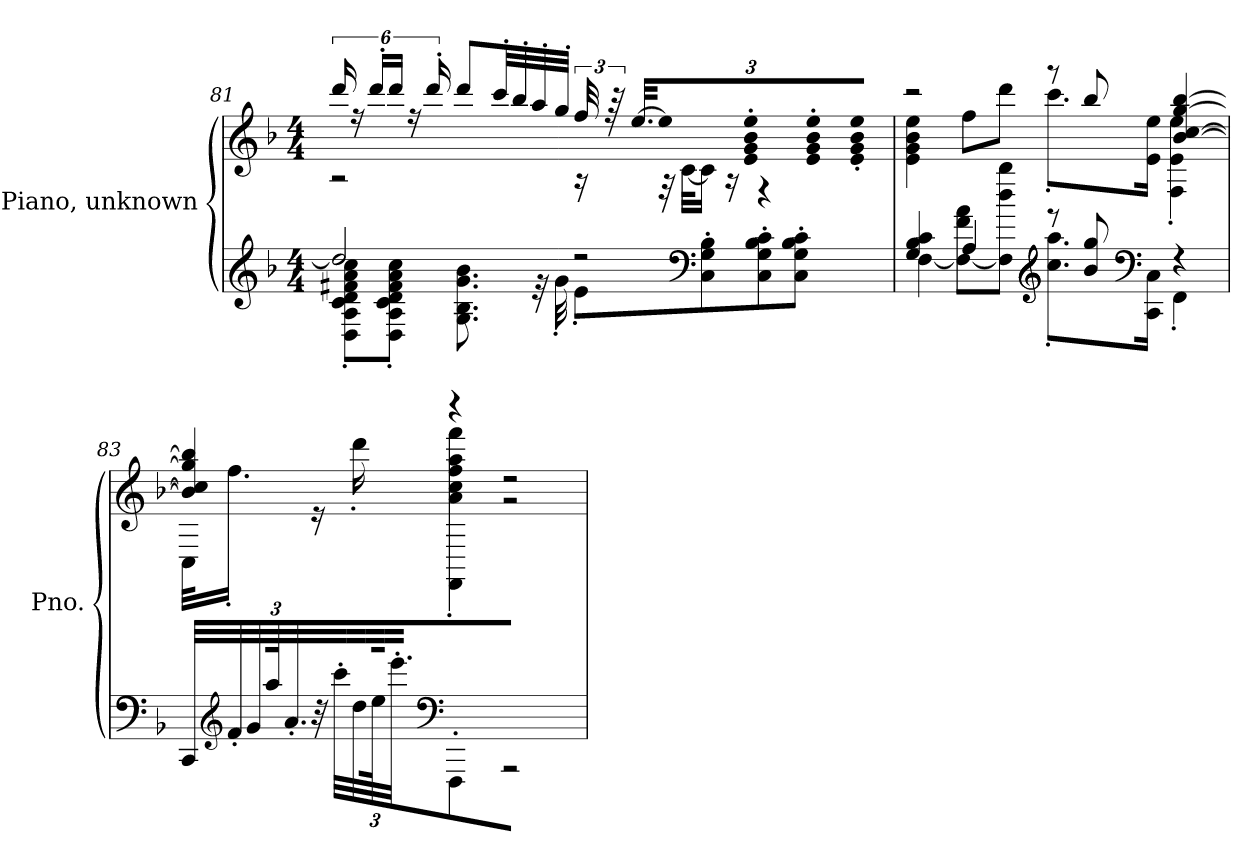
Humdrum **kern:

**kern	**kern
*part1	*part1
*staff2	*staff1
*I"Piano, unknown	*
*I'Pno.	*
!!LO:LB:g=z
*clefG2	*clefG2
*k[b-]	*k[b-]
*M4/4	*M4/4
=81	=81
*^	*^
2dd/]	8D\' 8A\' 8c\' 8d\' 8f#X\' 8a\' 8cc\'L	24ddd/	2r
.	.	24r	.
.	.	24ddd'/LL	.
.	8D\' 8A\' 8c\' 8d\' 8f#\' 8a\' 8cc\'J	24ddd/JJ	.
.	.	24r	.
.	.	24ddd'/	.
.	8.G\ 8.B-\ 8.g\ 8.b-\	8ddd/L	.
.	.	32ccc'/LL	.
.	.	32bb-'/	.
.	32r	32aa'/	.
.	32g'\	32gg'/JJJ	.
2r	8e'\L	48ff/	16r
.	.	96r	.
.	.	[48.ee/KLL	.
.	.	16ee/J]	32r
.	.	.	[32c\KLL
*clefF4	*	*	*
.	8C\' 8G\' 8B-\'	8e/' 8g/' 8b-/' 8ee/'	16c\JJ]
.	.	.	16r
.	8C\' 8G\' 8B-\' 8c\'	8e/' 8g/' 8b-/' 8ee/'	4r
.	8C\' 8G\' 8B-\' 8c\'J	8e/' 8g/' 8b-/' 8ee/'J	.
=82	=82	=82	=82
4G/ 4B-/ 4c/	[4F\	2r	4e\ 4g\ 4b-\ 4ee\
4A/	8F\_ 8f\ 8a\L	.	8ff\L
.	8F\] 8dd\ 8bb-\J	.	8ddd\J
*clefG2	*	*	*
8r	8.cc\' 8.aa\'L	8r	8.ccc'\L
8b-/ 8gg/	.	8bb-/	.
*clefF4	*	*	*
.	16CC\ 16C\Jk	.	16e\ 16ee\Jk
4r	4FF'\	[4b-/ [4cc/ [4gg/ [4bb-/	4F\' 4e\' 4ee\'
*v	*v	*	*
!!LO:LB:g=z	!!
=83	=83	=83
32CC/LLL	4b-/] 4cc/] 4gg/] 4bb-/]	32C\KLL
*clefG2	*	*
32f'/	.	16.ff'\JJ
*Xbrackettup	*	*
48g/	.	.
96aa/K	.	.
48.a'/JJJ	.	.
32r	.	16r
32ccc'\LLL	.	.
48dd\	.	16ddd'\
96ee\K	.	.
48.eee'\JJJ	.	.
*clefF4	*	*
4FFF'/	4r	4FF\' 4a\' 4cc\' 4ff\' 4aa\' 4fff\'
2r	2r	2r
*	*v	*v
=	=
*-	*-
